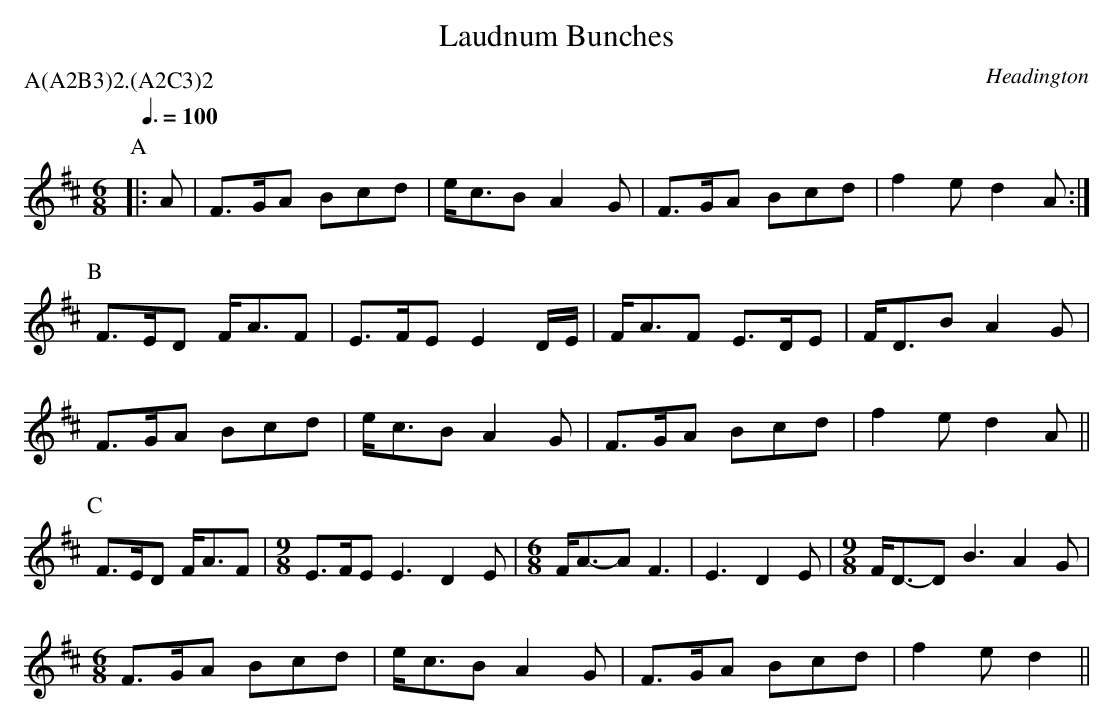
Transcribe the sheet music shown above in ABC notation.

X:1
T: Laudnum Bunches
O: Headington
P: A(A2B3)2.(A2C3)2
Q: 3/8=100
M: 6/8
L: 1/8
K:D
P: A
|: A |\
F>GA Bcd | e<cB A2G | F>GA Bcd | f2e d2A :|
P: B
F>ED F<AF | E>FE E2D/E/ | F<AF E>DE | F<DB A2G |
F>GA Bcd | e<cB A2G | F>GA Bcd | f2e d2A  ||
P: C
F>ED F<AF |[M:9/8]E>FE E3 D2E |[M:6/8]F<A-A F3 | E3 D2E |[M:9/8] F<D-D B3 A2G |
M:6/8
F>GA Bcd | e<cB A2G | F>GA Bcd | f2e d2 ||
